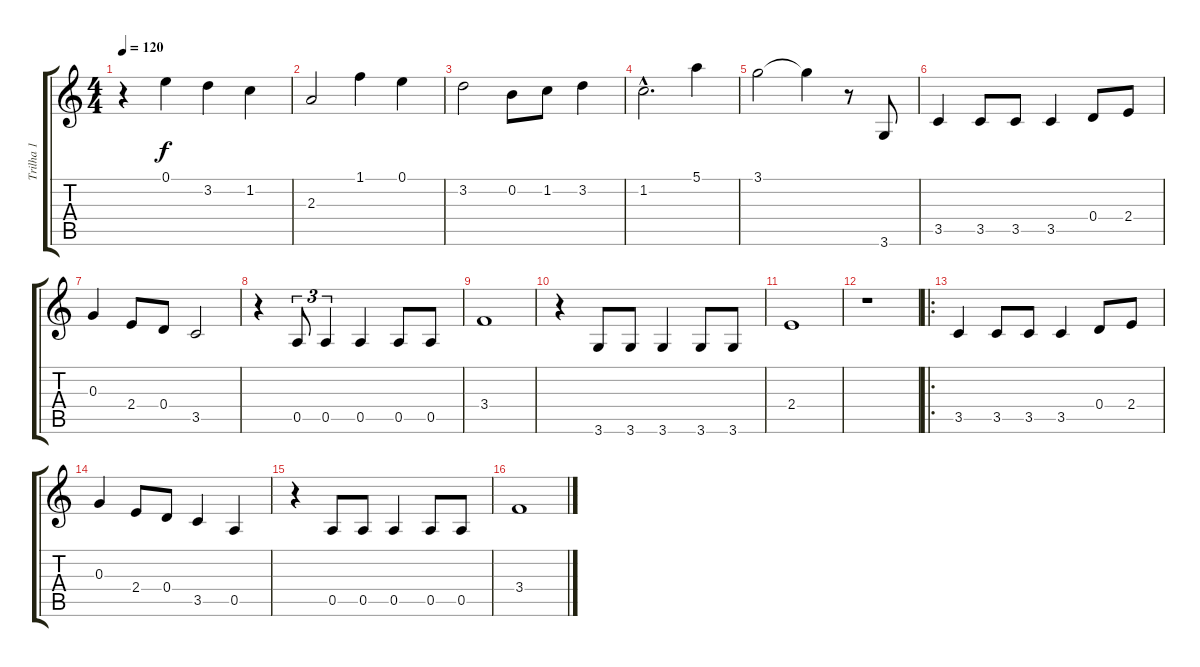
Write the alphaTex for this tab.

\track ("Trilha 1" "Trilha 1") {instrument acousticguitarnylon}
\staff {score tabs}
\tuning (E4 B3 G3 D3 A2 E2) {hide}
\ts (4 4)
\tempo 120
\clef g2
\ks c
r.4{dy f instrument acousticguitarnylon} 0.1.4 3.2.4 1.2.4 |
2.3.2 1.1.4 0.1.4 |
3.2.2 0.2.8 1.2.8 3.2.4 |
1.2{hac}.2{d} 5.1.4 |
3.1.2 3.1{t}.4 r.8 3.6.8 |
3.5.4 3.5.8 3.5.8 3.5.4 0.4.8 2.4.8 |
0.3.4 2.4.8 0.4.8 3.5.2 |
r.4 0.5.8{tu (3 2)} 0.5.4{tu (3 2)} 0.5.4 0.5.8 0.5.8 |
3.4.1 |
r.4 3.6.8 3.6.8 3.6.4 3.6.8 3.6.8 |
2.4.1 |
r.1 |
\ro
3.5.4 3.5.8 3.5.8 3.5.4 0.4.8 2.4.8 |
0.3.4 2.4.8 0.4.8 3.5.4 0.5.4 |
r.4 0.5.8 0.5.8 0.5.4 0.5.8 0.5.8 |
3.4.1
